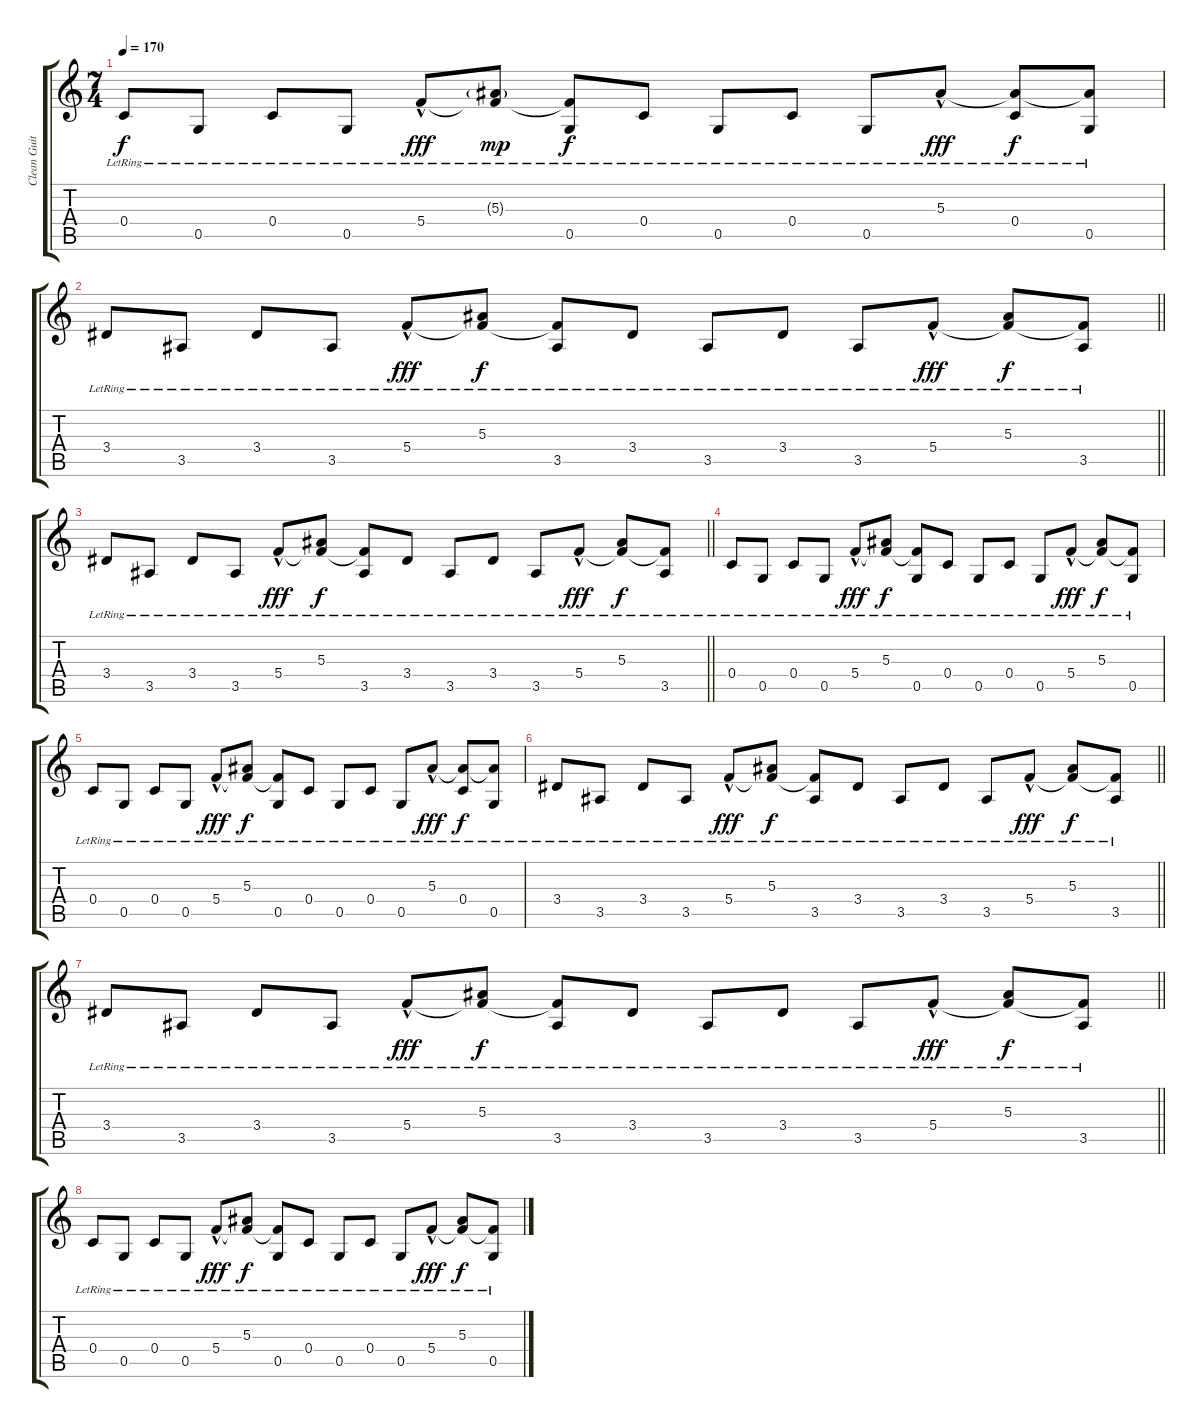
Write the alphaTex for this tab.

\track ("Clean Guitar" "Clean Guit") {instrument acousticguitarsteel}
\staff {score tabs}
\tuning (D4 A3 F3 C3 G2 C2) {hide}
\ts (7 4)
\tempo 170
\clef g2
\ks c
0.4{lr}.8{dy f} 0.5{lr}.8 0.4{lr}.8 0.5{lr}.8 5.4{hac lr}.8{dy fff} (5.3{g lr} 5.4{t}).8{dy mp} (5.4{t} 0.5{lr}).8{dy f} 0.4{lr}.8 0.5{lr}.8 0.4{lr}.8 0.5{lr}.8 5.3{hac lr}.8{dy fff} (5.3{t} 0.4{lr}).8{dy f} (5.3{t} 0.5{lr}).8 |
\barLineRight lightlight
3.4{lr}.8 3.5{lr}.8 3.4{lr}.8 3.5{lr}.8 5.4{hac lr}.8{dy fff} (5.3{lr} 5.4{t}).8{dy f} (5.4{t} 3.5{lr}).8 3.4{lr}.8 3.5{lr}.8 3.4{lr}.8 3.5{lr}.8 5.4{hac lr}.8{dy fff} (5.3{lr} 5.4{t}).8{dy f} (5.4{t} 3.5{lr}).8 |
\barLineRight lightlight
3.4{lr}.8 3.5{lr}.8 3.4{lr}.8 3.5{lr}.8 5.4{hac lr}.8{dy fff} (5.3{lr} 5.4{t}).8{dy f} (5.4{t} 3.5{lr}).8 3.4{lr}.8 3.5{lr}.8 3.4{lr}.8 3.5{lr}.8 5.4{hac lr}.8{dy fff} (5.3{lr} 5.4{t}).8{dy f} (5.4{t} 3.5{lr}).8 |
0.4{lr}.8 0.5{lr}.8 0.4{lr}.8 0.5{lr}.8 5.4{hac lr}.8{dy fff} (5.3{lr} 5.4{t}).8{dy f} (5.4{t} 0.5{lr}).8 0.4{lr}.8 0.5{lr}.8 0.4{lr}.8 0.5{lr}.8 5.4{hac lr}.8{dy fff} (5.3{lr} 5.4{t}).8{dy f} (5.4{t} 0.5{lr}).8 |
0.4{lr}.8 0.5{lr}.8 0.4{lr}.8 0.5{lr}.8 5.4{hac lr}.8{dy fff} (5.3{lr} 5.4{t}).8{dy f} (5.4{t} 0.5{lr}).8 0.4{lr}.8 0.5{lr}.8 0.4{lr}.8 0.5{lr}.8 5.3{hac lr}.8{dy fff} (5.3{t} 0.4{lr}).8{dy f} (5.3{t} 0.5{lr}).8 |
\barLineRight lightlight
3.4{lr}.8 3.5{lr}.8 3.4{lr}.8 3.5{lr}.8 5.4{hac lr}.8{dy fff} (5.3{lr} 5.4{t}).8{dy f} (5.4{t} 3.5{lr}).8 3.4{lr}.8 3.5{lr}.8 3.4{lr}.8 3.5{lr}.8 5.4{hac lr}.8{dy fff} (5.3{lr} 5.4{t}).8{dy f} (5.4{t} 3.5{lr}).8 |
\barLineRight lightlight
3.4{lr}.8 3.5{lr}.8 3.4{lr}.8 3.5{lr}.8 5.4{hac lr}.8{dy fff} (5.3{lr} 5.4{t}).8{dy f} (5.4{t} 3.5{lr}).8 3.4{lr}.8 3.5{lr}.8 3.4{lr}.8 3.5{lr}.8 5.4{hac lr}.8{dy fff} (5.3{lr} 5.4{t}).8{dy f} (5.4{t} 3.5{lr}).8 |
0.4{lr}.8 0.5{lr}.8 0.4{lr}.8 0.5{lr}.8 5.4{hac lr}.8{dy fff} (5.3{lr} 5.4{t}).8{dy f} (5.4{t} 0.5{lr}).8 0.4{lr}.8 0.5{lr}.8 0.4{lr}.8 0.5{lr}.8 5.4{hac lr}.8{dy fff} (5.3{lr} 5.4{t}).8{dy f} (5.4{t} 0.5{lr}).8
